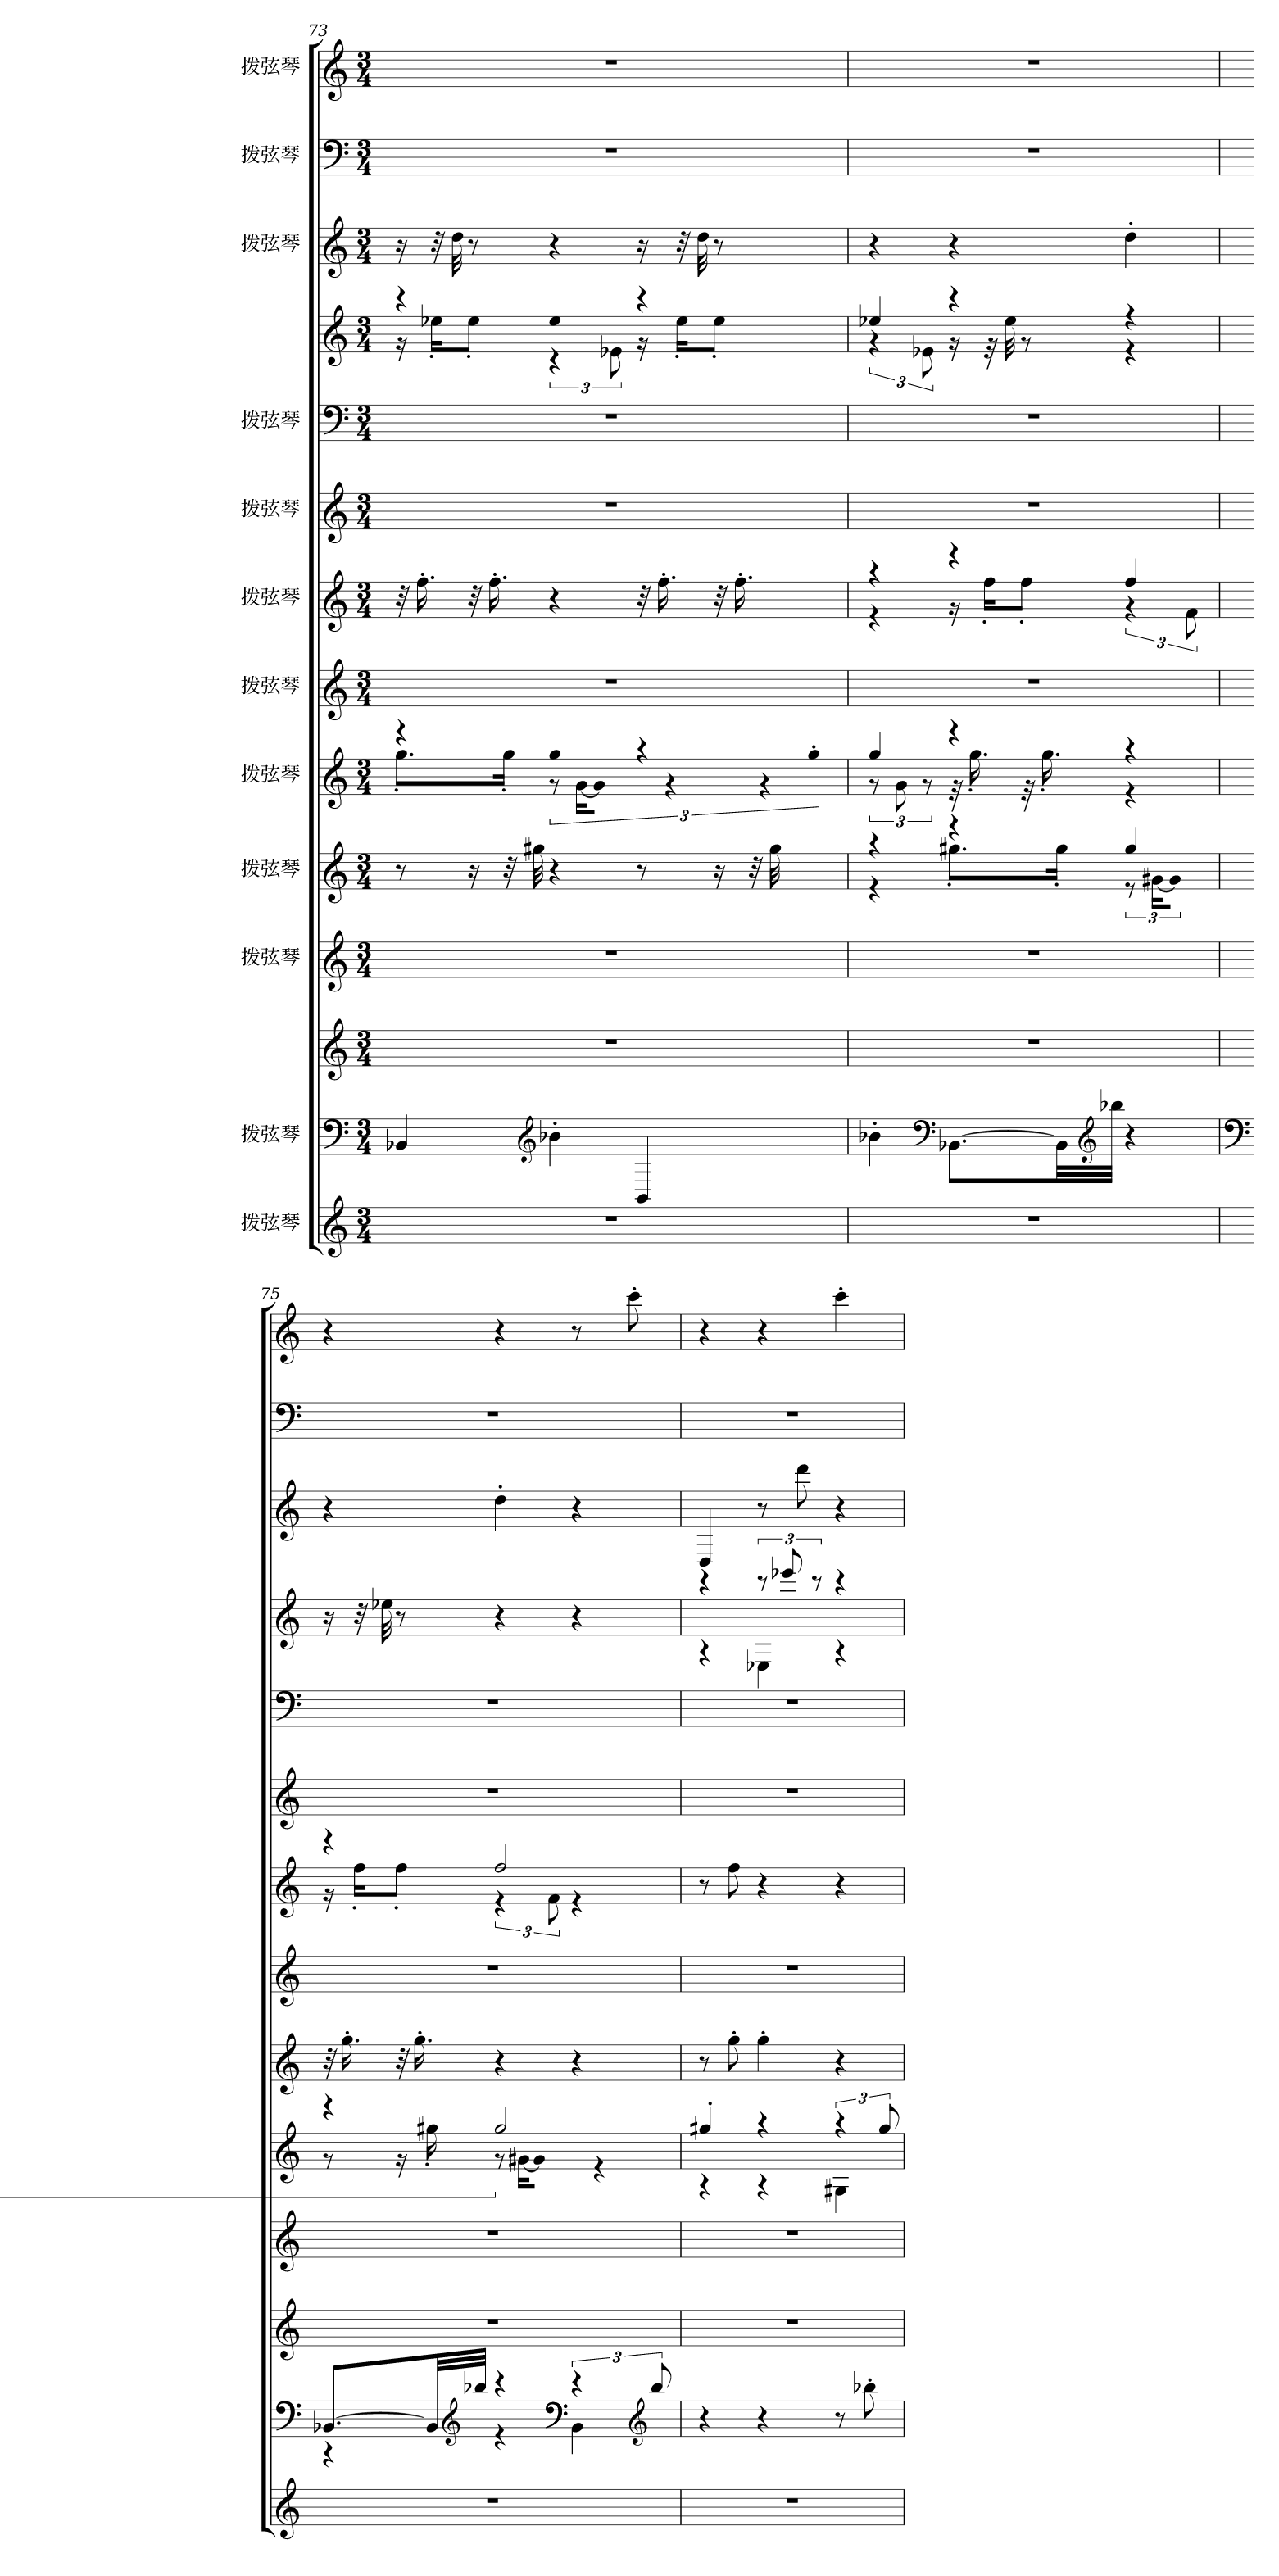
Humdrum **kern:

**kern	**kern	**kern	**kern	**kern	**kern	**kern	**kern	**kern	**kern	**kern	**kern	**kern	**kern
*part12	*part11	*part11	*part10	*part9	*part8	*part7	*part6	*part5	*part4	*part4	*part3	*part2	*part1
*staff14	*staff13	*staff12	*staff11	*staff10	*staff9	*staff8	*staff7	*staff6	*staff5	*staff4	*staff3	*staff2	*staff1
*I"拨弦琴	*I"拨弦琴	*	*I"拨弦琴	*I"拨弦琴	*I"拨弦琴	*I"拨弦琴	*I"拨弦琴	*I"拨弦琴	*I"拨弦琴	*	*I"拨弦琴	*I"拨弦琴	*I"拨弦琴
*clefG2	*clefF4	*clefG2	*clefG2	*clefG2	*clefG2	*clefG2	*clefG2	*clefG2	*clefF4	*clefG2	*clefG2	*clefF4	*clefG2
*k[]	*k[]	*k[]	*k[]	*k[]	*k[]	*k[]	*k[]	*k[]	*k[]	*k[]	*k[]	*k[]	*k[]
*M3/4	*M3/4	*M3/4	*M3/4	*M3/4	*M3/4	*M3/4	*M3/4	*M3/4	*M3/4	*M3/4	*M3/4	*M3/4	*M3/4
=73	=73	=73	=73	=73	=73	=73	=73	=73	=73	=73	=73	=73	=73
*	*	*	*	*	*^	*	*	*	*	*^	*	*	*
2.r	4BB-X/	2.r	2.r	8r	4r	8.gg'\L	2.r	32r	2.r	2.r	4r	16r	16r	2.r	2.r
.	.	.	.	.	.	.	.	16.ff'\	.	.	.	.	.	.	.
.	.	.	.	.	.	.	.	.	.	.	.	16ee-X'\KL	32r	.	.
.	.	.	.	.	.	.	.	.	.	.	.	.	32dd\	.	.
.	.	.	.	16r	.	.	.	32r	.	.	.	8ee-'\J	8r	.	.
.	.	.	.	.	.	.	.	16.ff'\	.	.	.	.	.	.	.
.	.	.	.	32r	.	16gg'\Jk	.	.	.	.	.	.	.	.	.
.	.	.	.	32gg#X\	.	.	.	.	.	.	.	.	.	.	.
*	*clefG2	*	*	*	*	*	*	*	*	*	*	*	*	*	*
.	4b-X'\	.	.	4r	4gg/	12r	.	4r	.	.	4ee-/	6r	4r	.	.
.	.	.	.	.	.	[24g\KL	.	.	.	.	.	.	.	.	.
.	.	.	.	.	.	8g\J]	.	.	.	.	.	.	.	.	.
.	.	.	.	.	.	.	.	.	.	.	.	12e-X\	.	.	.
.	4BB-/	.	.	8r	4r	8r	.	32r	.	.	4r	16r	16r	.	.
.	.	.	.	.	.	.	.	16.ff'\	.	.	.	.	.	.	.
.	.	.	.	.	.	.	.	.	.	.	.	16ee-'\KL	32r	.	.
.	.	.	.	.	.	.	.	.	.	.	.	.	32dd\	.	.
.	.	.	.	16r	.	16r	.	32r	.	.	.	8ee-'\J	8r	.	.
.	.	.	.	.	.	.	.	16.ff'\	.	.	.	.	.	.	.
.	.	.	.	32r	.	16gg'\	.	.	.	.	.	.	.	.	.
.	.	.	.	32gg#\	.	.	.	.	.	.	.	.	.	.	.
!!LO:PB:g=z
=74	=74	=74	=74	=74	=74	=74	=74	=74	=74	=74	=74	=74	=74	=74	=74
*	*	*	*	*^	*	*	*	*^	*	*	*	*	*	*	*
2.r	4b-X'\	2.r	2.r	4r	4r	4gg/	12r	2.r	4r	4r	2.r	2.r	4ee-X/	6r	4r	2.r	2.r
.	.	.	.	.	.	.	12g\	.	.	.	.	.	.	.	.	.	.
.	.	.	.	.	.	.	12r	.	.	.	.	.	.	12e-X\	.	.	.
*	*clefF4	*	*	*	*	*	*	*	*	*	*	*	*	*	*	*	*
.	[8.BB-X\L	.	.	4r	8.gg#X'\L	4r	32r	.	4r	16r	.	.	4r	16r	4r	.	.
.	.	.	.	.	.	.	16.gg'\	.	.	.	.	.	.	.	.	.	.
.	.	.	.	.	.	.	.	.	.	16ff'\KL	.	.	.	32r	.	.	.
.	.	.	.	.	.	.	.	.	.	.	.	.	.	32ee-\	.	.	.
.	.	.	.	.	.	.	32r	.	.	8ff'\J	.	.	.	8r	.	.	.
.	.	.	.	.	.	.	16.gg'\	.	.	.	.	.	.	.	.	.	.
.	32BB-\LL]	.	.	.	16gg#'\Jk	.	.	.	.	.	.	.	.	.	.	.	.
*	*clefG2	*	*	*	*	*	*	*	*	*	*	*	*	*	*	*	*
.	32bb-X\JJJ	.	.	.	.	.	.	.	.	.	.	.	.	.	.	.	.
.	4r	.	.	4gg#/	12r	4r	4r	.	4ff/	6r	.	.	4r	4r	4dd'\	.	.
.	.	.	.	.	[24g#X\KL	.	.	.	.	.	.	.	.	.	.	.	.
.	.	.	.	.	8g#\J]	.	.	.	.	.	.	.	.	.	.	.	.
.	.	.	.	.	.	.	.	.	.	12f\	.	.	.	.	.	.	.
*	*	*	*	*	*	*v	*v	*	*	*	*	*	*v	*v	*	*	*
=75	=75	=75	=75	=75	=75	=75	=75	=75	=75	=75	=75	=75	=75	=75	=75
*	*clefF4	*	*	*	*	*	*	*	*	*	*	*	*	*	*
*	*^	*	*	*	*	*	*	*	*	*	*	*	*	*	*
2.r	[8.BB-X/L	4r	2.r	2.r	4r	8r	32r	2.r	4r	16r	2.r	2.r	16r	4r	2.r	4r
.	.	.	.	.	.	.	16.gg'\	.	.	.	.	.	.	.	.	.
.	.	.	.	.	.	.	.	.	.	16ff'\KL	.	.	32r	.	.	.
.	.	.	.	.	.	.	.	.	.	.	.	.	32ee-X\	.	.	.
.	.	.	.	.	.	16r	32r	.	.	8ff'\J	.	.	8r	.	.	.
.	.	.	.	.	.	.	16.gg'\	.	.	.	.	.	.	.	.	.
.	32BB-/LL]	.	.	.	.	16gg#X'\	.	.	.	.	.	.	.	.	.	.
*	*clefG2	*	*	*	*	*	*	*	*	*	*	*	*	*	*	*
.	32bb-X/JJJ	.	.	.	.	.	.	.	.	.	.	.	.	.	.	.
.	4r	4r	.	.	2gg#/	12r	4r	.	2ff/	6r	.	.	4r	4dd'\	.	4r
.	.	.	.	.	.	[24g#X\KL	.	.	.	.	.	.	.	.	.	.
.	.	.	.	.	.	8g#\J]	.	.	.	.	.	.	.	.	.	.
.	.	.	.	.	.	.	.	.	.	12f\	.	.	.	.	.	.
*	*clefF4	*	*	*	*	*	*	*	*	*	*	*	*	*	*	*
.	6r	4BB-\	.	.	.	4r	4r	.	.	4r	.	.	4r	4r	.	8r
.	.	.	.	.	.	.	.	.	.	.	.	.	.	.	.	8ccc'\
*	*clefG2	*	*	*	*	*	*	*	*	*	*	*	*	*	*	*
.	12bb-/	.	.	.	.	.	.	.	.	.	.	.	.	.	.	.
*	*v	*v	*	*	*	*	*	*	*v	*v	*	*	*	*	*	*
!!LO:PB:g=z
=76	=76	=76	=76	=76	=76	=76	=76	=76	=76	=76	=76	=76	=76	=76
*	*	*	*	*	*	*	*	*	*	*	*^	*	*	*
2.r	4r	2.r	2.r	4gg#X'/	4r	8r	2.r	8r	2.r	2.r	4r	4r	4D/	2.r	4r
.	.	.	.	.	.	8gg'\	.	8ff\	.	.	.	.	.	.	.
.	4r	.	.	4r	4r	4gg'\	.	4r	.	.	12r	4E-X\	8r	.	4r
.	.	.	.	.	.	.	.	.	.	.	12eee-X/	.	.	.	.
.	.	.	.	.	.	.	.	.	.	.	.	.	8ddd\	.	.
.	.	.	.	.	.	.	.	.	.	.	12r	.	.	.	.
.	8r	.	.	6r	4G#X\	4r	.	4r	.	.	4r	4r	4r	.	4ccc'\
.	8bb-X'\	.	.	.	.	.	.	.	.	.	.	.	.	.	.
.	.	.	.	12gg#/	.	.	.	.	.	.	.	.	.	.	.
*	*	*	*	*v	*v	*	*	*	*	*	*v	*v	*	*	*
=	=	=	=	=	=	=	=	=	=	=	=	=	=
*-	*-	*-	*-	*-	*-	*-	*-	*-	*-	*-	*-	*-	*-
